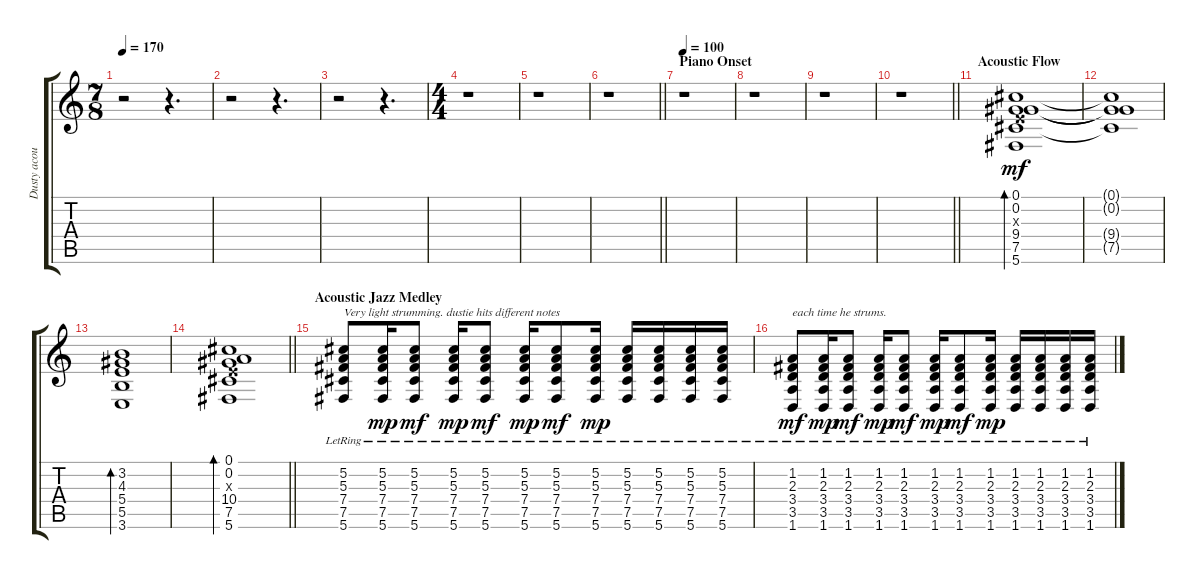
\track ("Dusty acoustic" "Dusty acou") {instrument acousticguitarsteel}
\staff {score tabs}
\tuning (Db4 Ab3 E3 B2 Gb2 Db2) {hide}
\ts (7 8)
\tempo 170
\clef g2
\ks c
r.2{dy mf} r.4{d} |
r.2 r.4{d} |
r.2 r.4{d} |
\ts (4 4)
r.1 |
r.1 |
\barLineRight lightlight
r.1 |
\section ("" "Piano Onset")
\tempo 100
r.1 |
r.1 |
r.1 |
\barLineRight lightlight
r.1 |
\section ("" "Acoustic Flow")
(0.1 0.2 0.3{x} 9.4 7.5 5.6).1{bd 60} |
(0.1{t} 0.2{t} 9.4{t} 7.5{t}).1 |
(3.2 4.3 5.4 5.5 3.6).1{bd 60} |
\barLineRight lightlight
(0.1 0.2 0.3{x} 10.4 7.5 5.6).1{bd 60} |
\section ("" "Acoustic Jazz Medley")
(5.2{lr} 5.3{lr} 7.4{lr} 7.5{lr} 5.6{lr}).8{txt "Very light strumming. dustie hits different notes"} (5.2{lr} 5.3{lr} 7.4{lr} 7.5{lr} 5.6{lr}).16{dy mp} (5.2{lr} 5.3{lr} 7.4{lr} 7.5{lr} 5.6{lr}).8{dy mf} (5.2{lr} 5.3{lr} 7.4{lr} 7.5{lr} 5.6{lr}).16{dy mp} (5.2{lr} 5.3{lr} 7.4{lr} 7.5{lr} 5.6{lr}).8{dy mf} (5.2{lr} 5.3{lr} 7.4{lr} 7.5{lr} 5.6{lr}).16{dy mp} (5.2{lr} 5.3{lr} 7.4{lr} 7.5{lr} 5.6{lr}).8{dy mf} (5.2{lr} 5.3{lr} 7.4{lr} 7.5{lr} 5.6{lr}).16{dy mp} (5.2{lr} 5.3{lr} 7.4{lr} 7.5{lr} 5.6{lr}).16 (5.2{lr} 5.3{lr} 7.4{lr} 7.5{lr} 5.6{lr}).16 (5.2{lr} 5.3{lr} 7.4{lr} 7.5{lr} 5.6{lr}).16 (5.2{lr} 5.3{lr} 7.4{lr} 7.5{lr} 5.6{lr}).16 |
(1.2{lr} 2.3{lr} 3.4{lr} 3.5{lr} 1.6{lr}).8{txt "each time he strums." dy mf} (1.2{lr} 2.3{lr} 3.4{lr} 3.5{lr} 1.6{lr}).16{dy mp} (1.2{lr} 2.3{lr} 3.4{lr} 3.5{lr} 1.6{lr}).8{dy mf} (1.2{lr} 2.3{lr} 3.4{lr} 3.5{lr} 1.6{lr}).16{dy mp} (1.2{lr} 2.3{lr} 3.4{lr} 3.5{lr} 1.6{lr}).8{dy mf} (1.2{lr} 2.3{lr} 3.4{lr} 3.5{lr} 1.6{lr}).16{dy mp} (1.2{lr} 2.3{lr} 3.4{lr} 3.5{lr} 1.6{lr}).8{dy mf} (1.2{lr} 2.3{lr} 3.4{lr} 3.5{lr} 1.6{lr}).16{dy mp} (1.2{lr} 2.3{lr} 3.4{lr} 3.5{lr} 1.6{lr}).16 (1.2{lr} 2.3{lr} 3.4{lr} 3.5{lr} 1.6{lr}).16 (1.2{lr} 2.3{lr} 3.4{lr} 3.5{lr} 1.6{lr}).16 (1.2{lr} 2.3{lr} 3.4{lr} 3.5{lr} 1.6{lr}).16
